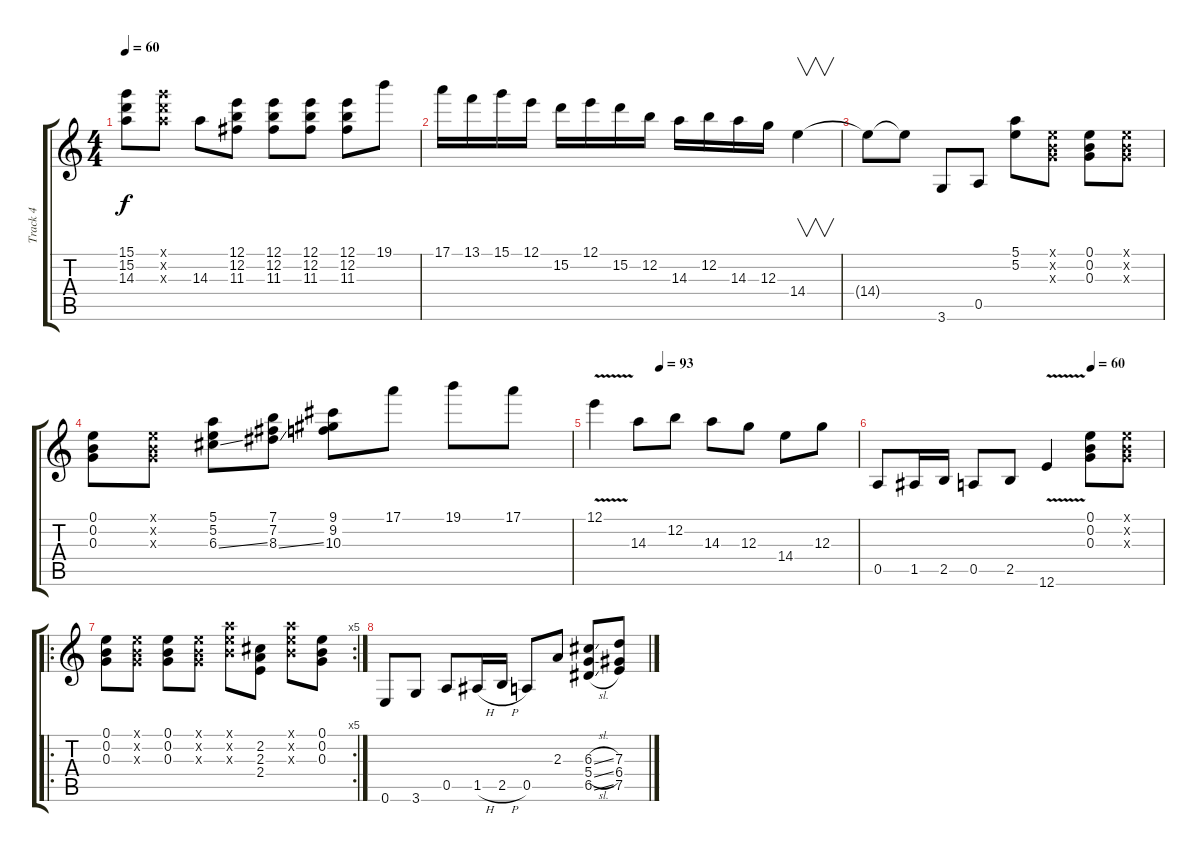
\track ("Track 4" "Track 4") {instrument overdrivenguitar}
\staff {score tabs}
\tuning (E4 B3 G3 D3 A2 E2) {hide}
\ts (4 4)
\tempo 60
\clef g2
\ks c
(15.1 15.2 14.3).8{dy f} (15.1{x} 15.2{x} 14.3{x}).8 14.3.8 (12.1 12.2 11.3).8 (12.1 12.2 11.3).8 (12.1 12.2 11.3).8 (12.1 12.2 11.3).8 19.1.8 |
17.1.16 13.1.16 15.1.16 12.1.16 15.2.16 12.1.16 15.2.16 12.2.16 14.3.16 12.2.16 14.3.16 12.3.16 14.4.4{v} |
14.4{t}.8 14.4{t}.8 3.6.8 0.5.8 (5.1 5.2).8 (0.1{x} 0.2{x} 0.3{x}).8 (0.1 0.2 0.3).8 (0.1{x} 0.2{x} 0.3{x}).8 |
(0.1 0.2 0.3).8 (0.1{x} 0.2{x} 0.3{x}).8 (5.1 5.2 6.3{ss}).8 (7.1 7.2 8.3{ss}).8 (9.1 9.2 10.3).8 17.1.8 19.1.8 17.1.8 |
\tempo (93 0.25)
12.1{v}.4 14.3.8 12.2.8 14.3.8 12.3.8 14.4.8 12.3.8 |
\tempo (60 0.75)
0.5.8 1.5.16 2.5.16 0.5.8 2.5.8 12.6{v}.4 (0.1 0.2 0.3).8 (0.1{x} 0.2{x} 0.3{x}).8 |
\ro
\rc 5
(0.1 0.2 0.3).8 (0.1{x} 0.2{x} 0.3{x}).8 (0.1 0.2 0.3).8 (0.1{x} 0.2{x} 0.3{x}).8 (5.1{x} 5.2{x} 4.3{x}).8 (2.2 2.3 2.4).8 (5.1{x} 5.2{x} 4.3{x}).8 (0.1 0.2 0.3).8 |
0.6.8 3.6.8 0.5.8 1.5{h}.16 2.5{h}.16 0.5.8 2.3.8 (6.3{sl} 5.4{sl} 6.5{sl}).8 (7.3 6.4 7.5).8
